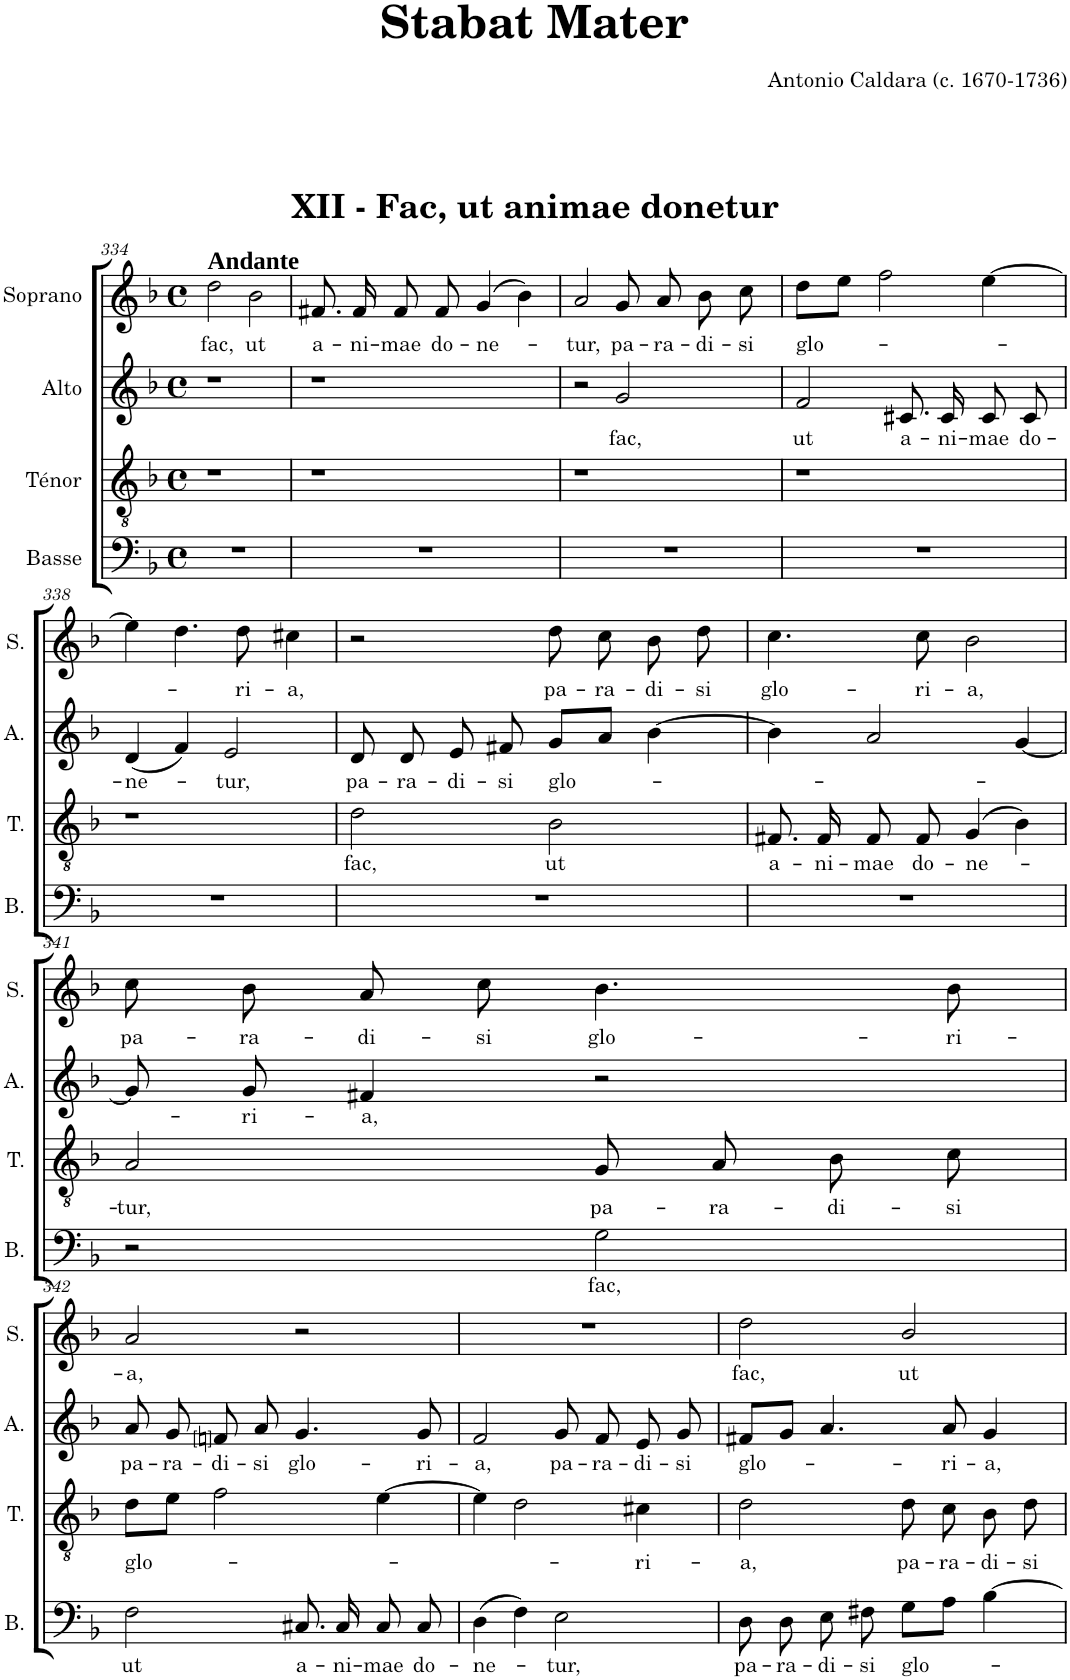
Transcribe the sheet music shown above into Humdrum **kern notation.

**kern	**text	**kern	**text	**kern	**text	**kern	**text
*part4	*part4	*part3	*part3	*part2	*part2	*part1	*part1
*staff4	*staff4	*staff3	*staff3	*staff2	*staff2	*staff1	*staff1
*I"Basse	*	*I"Ténor	*	*I"Alto	*	*I"Soprano	*
*I'B.	*	*I'T.	*	*I'A.	*	*I'S.	*
*clefF4	*	*clefGv2	*	*clefG2	*	*clefG2	*
*k[b-]	*	*k[b-]	*	*k[b-]	*	*k[b-]	*
*M4/4	*	*M4/4	*	*M4/4	*	*M4/4	*
*met(c)	*	*met(c)	*	*met(c)	*	*met(c)	*
=334	=334	=334	=334	=334	=334	=334	=334
!	!	!	!	!	!	!LO:TX:a:B:t=XII - Fac, ut animae donetur	!
!	!	!	!	!	!	!LO:TX:a:B:t=Andante	!
!	!	!	!	!	!	!	!LO:LY:b
1r	.	1r	.	1r	.	2dd\	fac,
!	!	!	!	!	!	!	!LO:LY:b
.	.	.	.	.	.	2b-\	ut
=335	=335	=335	=335	=335	=335	=335	=335
!	!	!	!	!	!	!	!LO:LY:b
1r	.	1r	.	1r	.	8.f#X/	a-
!	!	!	!	!	!	!	!LO:LY:b
.	.	.	.	.	.	16f#/	-ni-
!	!	!	!	!	!	!	!LO:LY:b
.	.	.	.	.	.	8f#/	-mae
!	!	!	!	!	!	!	!LO:LY:b
.	.	.	.	.	.	8f#/	do-
!	!	!	!	!	!	!	!LO:LY:b
.	.	.	.	.	.	(4g/	-ne-
.	.	.	.	.	.	4b-\)	.
=336	=336	=336	=336	=336	=336	=336	=336
!	!	!	!	!	!	!	!LO:LY:b
1r	.	1r	.	2r	.	2a/	-tur,
!	!	!	!	!	!LO:LY:b	!	!LO:LY:b
.	.	.	.	2g/	fac,	8g/	pa-
!	!	!	!	!	!	!	!LO:LY:b
.	.	.	.	.	.	8a/	-ra-
!	!	!	!	!	!	!	!LO:LY:b
.	.	.	.	.	.	8b-\	-di-
!	!	!	!	!	!	!	!LO:LY:b
.	.	.	.	.	.	8cc\	-si
=337	=337	=337	=337	=337	=337	=337	=337
!	!	!	!	!	!LO:LY:b	!	!LO:LY:b
1r	.	1r	.	2f/	ut	8dd\L	glo-
.	.	.	.	.	.	8ee\J	.
.	.	.	.	.	.	2ff\	.
!	!	!	!	!	!LO:LY:b	!	!
.	.	.	.	8.c#X/	a-	.	.
!	!	!	!	!	!LO:LY:b	!	!
.	.	.	.	16c#/	-ni-	.	.
!	!	!	!	!	!LO:LY:b	!	!
.	.	.	.	8c#/	-mae	[4ee\	.
!	!	!	!	!	!LO:LY:b	!	!
.	.	.	.	8c#/	do-	.	.
!!LO:LB:g=z
=338	=338	=338	=338	=338	=338	=338	=338
!	!	!	!	!	!LO:LY:b	!	!
1r	.	1r	.	(4d/	-ne-	4ee\]	.
.	.	.	.	4f/)	.	4.dd\	.
!	!	!	!	!	!LO:LY:b	!	!
.	.	.	.	2e/	-tur,	.	.
!	!	!	!	!	!	!	!LO:LY:b
.	.	.	.	.	.	8dd\	-ri-
!	!	!	!	!	!	!	!LO:LY:b
.	.	.	.	.	.	4cc#X\	-a,
=339	=339	=339	=339	=339	=339	=339	=339
!	!	!	!LO:LY:b	!	!LO:LY:b	!	!
1r	.	2d\	fac,	8d/	pa-	2r	.
!	!	!	!	!	!LO:LY:b	!	!
.	.	.	.	8d/	-ra-	.	.
!	!	!	!	!	!LO:LY:b	!	!
.	.	.	.	8e/	-di-	.	.
!	!	!	!	!	!LO:LY:b	!	!
.	.	.	.	8f#X/	-si	.	.
!	!	!	!LO:LY:b	!	!LO:LY:b	!	!LO:LY:b
.	.	2B-\	ut	8g/L	glo-	8dd\	pa-
!	!	!	!	!	!	!	!LO:LY:b
.	.	.	.	8a/J	.	8cc\	-ra-
!	!	!	!	!	!	!	!LO:LY:b
.	.	.	.	[4b-\	.	8b-\	-di-
!	!	!	!	!	!	!	!LO:LY:b
.	.	.	.	.	.	8dd\	-si
=340	=340	=340	=340	=340	=340	=340	=340
!	!	!	!LO:LY:b	!	!	!	!LO:LY:b
1r	.	8.F#X/	a-	4b-\]	.	4.cc\	glo-
!	!	!	!LO:LY:b	!	!	!	!
.	.	16F#/	-ni-	.	.	.	.
!	!	!	!LO:LY:b	!	!	!	!
.	.	8F#/	-mae	2a/	.	.	.
!	!	!	!LO:LY:b	!	!	!	!LO:LY:b
.	.	8F#/	do-	.	.	8cc\	-ri-
!	!	!	!LO:LY:b	!	!	!	!LO:LY:b
.	.	(4G/	-ne-	.	.	2b-\	-a,
.	.	4B-\)	.	[4g/	.	.	.
!!LO:LB:g=z
=341	=341	=341	=341	=341	=341	=341	=341
!	!	!	!LO:LY:b	!	!	!	!LO:LY:b
2r	.	2A/	-tur,	8g/]	.	8cc\	pa-
!	!	!	!	!	!LO:LY:b	!	!LO:LY:b
.	.	.	.	8g/	-ri-	8b-\	-ra-
!	!	!	!	!	!LO:LY:b	!	!LO:LY:b
.	.	.	.	4f#X/	-a,	8a/	-di-
!	!	!	!	!	!	!	!LO:LY:b
.	.	.	.	.	.	8cc\	-si
!	!LO:LY:b	!	!LO:LY:b	!	!	!	!LO:LY:b
2G\	fac,	8G/	pa-	2r	.	4.b-\	glo-
!	!	!	!LO:LY:b	!	!	!	!
.	.	8A/	-ra-	.	.	.	.
!	!	!	!LO:LY:b	!	!	!	!
.	.	8B-\	-di-	.	.	.	.
!	!	!	!LO:LY:b	!	!	!	!LO:LY:b
.	.	8c\	-si	.	.	8b-\	-ri-
!!LO:LB:g=z
=342	=342	=342	=342	=342	=342	=342	=342
!	!LO:LY:b	!	!LO:LY:b	!	!LO:LY:b	!	!LO:LY:b
2F\	ut	8d\L	glo-	8a/	pa-	2a/	-a,
!	!	!	!	!	!LO:LY:b	!	!
.	.	8e\J	.	8g/	-ra-	.	.
!	!	!	!	!	!LO:LY:b	!	!
.	.	2f\	.	8fnj/	-di-	.	.
!	!	!	!	!	!LO:LY:b	!	!
.	.	.	.	8a/	-si	.	.
!	!LO:LY:b	!	!	!	!LO:LY:b	!	!
8.C#X/	a-	.	.	4.g/	glo-	2r	.
!	!LO:LY:b	!	!	!	!	!	!
16C#/	-ni-	.	.	.	.	.	.
!	!LO:LY:b	!	!	!	!	!	!
8C#/	-mae	[4e\	.	.	.	.	.
!	!LO:LY:b	!	!	!	!LO:LY:b	!	!
8C#/	do-	.	.	8g/	-ri-	.	.
=343	=343	=343	=343	=343	=343	=343	=343
!	!LO:LY:b	!	!	!	!LO:LY:b	!	!
(4D\	-ne-	4e\]	.	2f/	-a,	1r	.
4F\)	.	2d\	.	.	.	.	.
!	!LO:LY:b	!	!	!	!LO:LY:b	!	!
2E\	-tur,	.	.	8g/	pa-	.	.
!	!	!	!	!	!LO:LY:b	!	!
.	.	.	.	8f/	-ra-	.	.
!	!	!	!LO:LY:b	!	!LO:LY:b	!	!
.	.	4c#X\	-ri-	8e/	-di-	.	.
!	!	!	!	!	!LO:LY:b	!	!
.	.	.	.	8g/	-si	.	.
=344	=344	=344	=344	=344	=344	=344	=344
!	!LO:LY:b	!	!LO:LY:b	!	!LO:LY:b	!	!LO:LY:b
8D\	pa-	2d\	-a,	8f#X/L	glo-	2dd\	fac,
!	!LO:LY:b	!	!	!	!	!	!
8D\	-ra-	.	.	8g/J	.	.	.
!	!LO:LY:b	!	!	!	!	!	!
8E\	-di-	.	.	4.a/	.	.	.
!	!LO:LY:b	!	!	!	!	!	!
8F#X\	-si	.	.	.	.	.	.
!	!LO:LY:b	!	!LO:LY:b	!	!	!	!LO:LY:b
8G\L	glo-	8d\	pa-	.	.	2b-/	ut
!	!	!	!LO:LY:b	!	!LO:LY:b	!	!
8A\J	.	8c\	-ra-	8a/	-ri-	.	.
!	!	!	!LO:LY:b	!	!LO:LY:b	!	!
[4B-\	.	8B-\	-di-	4g/	-a,	.	.
!	!	!	!LO:LY:b	!	!	!	!
.	.	8d\	-si	.	.	.	.
=	=	=	=	=	=	=	=
*-	*-	*-	*-	*-	*-	*-	*-
